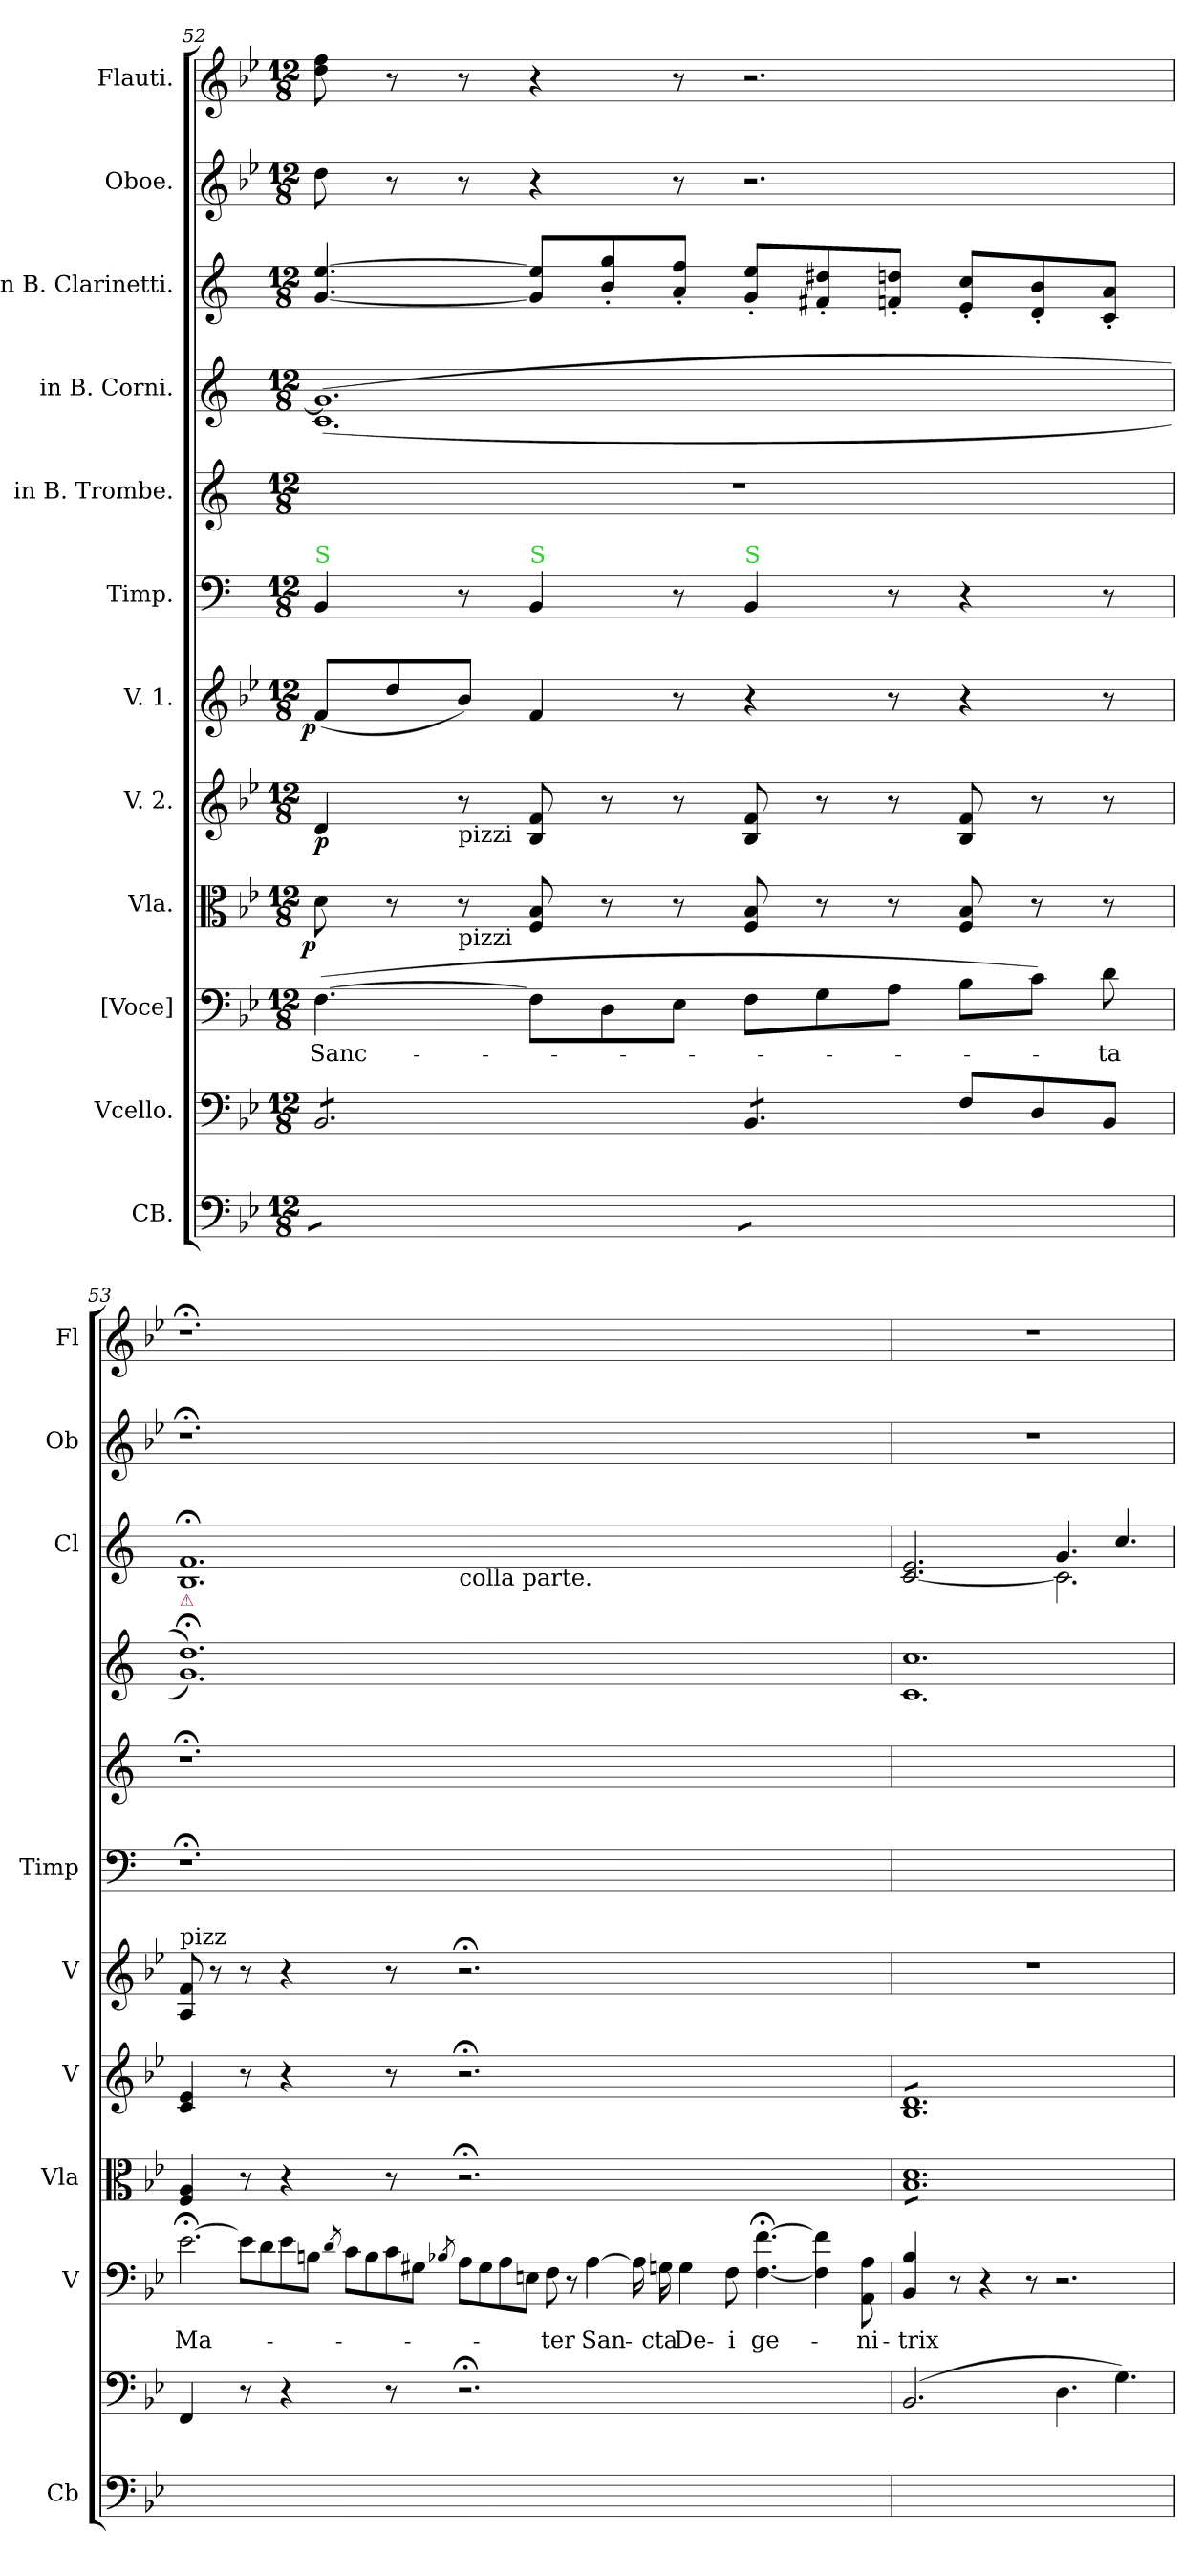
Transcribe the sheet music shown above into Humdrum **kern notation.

**kern	**kern	**kern	**text	**kern	**dynam	**kern	**dynam	**kern	**dynam	**kern	**kern	**kern	**kern	**kern	**kern
*part12	*part11	*part10	*part10	*part9	*part9	*part8	*part8	*part7	*part7	*part6	*part5	*part4	*part3	*part2	*part1
*staff12	*staff11	*staff10	*staff10	*staff9	*staff9	*staff8	*staff8	*staff7	*staff7	*staff6	*staff5	*staff4	*staff3	*staff2	*staff1
*I"CB.	*I"Vcello.	*I"[Voce]	*	*I"Vla.	*	*I"V. 2.	*	*I"V. 1.	*	*I"Timp.	*I"in B. Trombe.	*I"in B. Corni.	*I"in B. Clarinetti.	*I"Oboe.	*I"Flauti.
*I'Cb	*	*I'V	*	*I'Vla	*	*I'V	*	*I'V	*	*I'Timp	*	*	*I'Cl	*I'Ob	*I'Fl
*clefF4	*clefF4	*clefF4	*	*clefC3	*	*clefG2	*	*clefG2	*	*clefF4	*clefG2	*clefG2	*clefG2	*clefG2	*clefG2
*	*	*	*	*	*	*	*	*	*	*	*ITrd1c2	*ITrd1c2	*ITrd1c2	*	*
*k[b-e-]	*k[b-e-]	*k[b-e-]	*	*k[b-e-]	*	*k[b-e-]	*	*k[b-e-]	*	*k[]	*k[b-e-]	*k[b-e-]	*k[b-e-]	*k[b-e-]	*k[b-e-]
*M12/8	*M12/8	*M12/8	*	*M12/8	*	*M12/8	*	*M12/8	*	*M12/8	*M12/8	*M12/8	*M12/8	*M12/8	*M12/8
=52	=52	=52	=52	=52	=52	=52	=52	=52	=52	=52	=52	=52	=52	=52	=52
*	*	*	*	*	*	*	*	*	*	*	*	*^	*	*	*
!	!	!	!	!	!	!	!	!	!	!LO:TX:a:color=limegreen:t=S	!	!	!	!	!	!
!	!	!	!	!	!LO:DY:rj	!	!	!	!LO:DY:rj	!	!	!	!	!	!	!
*tremolo	*	*	*	*	*	*	*	*	*	*	*	*	*	*	*	*
*	*tremolo	*	*	*	*	*	*	*	*	*	*	*	*	*	*	*
8BB-/yyL	8BB-/L	([4.F\	Sanc-	8d\	p	4d/	p	(8f/L	p	4BB/	1.r	(1.f]	(1.B-	[4.f/ [4.dd/	8dd\	8dd\ 8ff\
8BB-/yy	8BB-/	.	.	8r	.	.	.	8dd/	.	.	.	.	.	.	8r	8r
!	!	!	!	!	!	!LO:TX:b:t=pizzi	!	!	!	!	!	!	!	!	!	!
!	!	!	!	!LO:TX:b:t=pizzi	!	!	!	!	!	!	!	!	!	!	!	!
8BB-/yy	8BB-/	.	.	8r	.	8r	.	8b-/J)	.	8r	.	.	.	.	8r	8r
!	!	!	!	!	!	!	!	!	!	!LO:TX:a:color=limegreen:t=S	!	!	!	!	!	!
8BB-/yy	8BB-/	8F\L]	.	8F/ 8B-/	.	8B-/ 8f/	.	4f/	.	4BB/	.	.	.	8f]/ 8dd]/L	4r	4r
8BB-/yy	8BB-/	8D\	.	8r	.	8r	.	.	.	.	.	.	.	8a'/ 8ff'/	.	.
8BB-/yyJ	8BB-/J	8E-\J	.	8r	.	8r	.	8r	.	8r	.	.	.	8g'/ 8ee-'/J	8r	8r
!	!	!	!	!	!	!	!	!	!	!LO:TX:a:color=limegreen:t=S	!	!	!	!	!	!
8BB-/yyL	8BB-/L	8F\L	.	8F/ 8B-/	.	8B-/ 8f/	.	4r	.	4BB/	.	.	.	8f'/ 8dd'/L	2.r	2.r
8BB-/yy	8BB-/	8G\	.	8r	.	8r	.	.	.	.	.	.	.	8en'/ 8cc#X'/	.	.
8BB-/yyJ	8BB-/J	8A\J	.	8r	.	8r	.	8r	.	8r	.	.	.	8e-X'/ 8ccn'/J	.	.
*	*Xtremolo	*	*	*	*	*	*	*	*	*	*	*	*	*	*	*
*Xtremolo	*	*	*	*	*	*	*	*	*	*	*	*	*	*	*	*
8F/Lyy	8F/L	8B-\L	.	8F/ 8B-/	.	8B-/ 8f/	.	4r	.	4r	.	.	.	8d'/ 8b-'/L	.	.
8D/yy	8D/	8c\J)	.	8r	.	8r	.	.	.	.	.	.	.	8c'/ 8a'/	.	.
8BB-/Jyy	8BB-/J	8d\	-ta	8r	.	8r	.	8r	.	8r	.	.	.	8B-'/ 8g'/J	.	.
=53	=53	=53	=53	=53	=53	=53	=53	=53	=53	=53	=53	=53	=53	=53	=53	=53
!	!	!	!	!	!	!	!	!	!	!	!	!LO:TX:a:color=crimson:t=⚠	!	!	!	!
!	!	!	!	!	!	!	!	!LO:TX:a:t=pizz	!	!	!	!	!	!	!	!
!	!	!LO:N:vis=2.	!	!	!	!	!	!	!	!	!	!	!	!	!	!
*	*	*	*	*	*	*	*	*	*	*	*	*	*	*^	*	*
4FF/yy	4FF/	[4e-;<\	Ma-	4F/ 4A/	.	4c/ 4e-/	.	8A/ 8f/	.	1.r;<	1.r;<	1.cc;<)	1.f)	1.A;< 1.e-;<	2.ryy	1.r;<	1.r;<
.	.	.	.	.	.	.	.	8r	.	.	.	.	.	.	.	.	.
!	!	!LO:N:vis=8	!	!	!	!	!	!	!	!	!	!	!	!	!	!	!
8ryy	8r	16e-\L]	.	8r	.	8r	.	8r	.	.	.	.	.	.	.	.	.
!	!	!LO:N:vis=8	!	!	!	!	!	!	!	!	!	!	!	!	!	!	!
.	.	16d\	.	.	.	.	.	.	.	.	.	.	.	.	.	.	.
!	!	!LO:N:vis=8	!	!	!	!	!	!	!	!	!	!	!	!	!	!	!
4ryy	4r	16e-\	.	4r	.	4r	.	4r	.	.	.	.	.	.	.	.	.
!	!	!LO:N:vis=8	!	!	!	!	!	!	!	!	!	!	!	!	!	!	!
.	.	16Bn\J	.	.	.	.	.	.	.	.	.	.	.	.	.	.	.
.	.	8qd/	.	.	.	.	.	.	.	.	.	.	.	.	.	.	.
!	!	!LO:N:vis=8	!	!	!	!	!	!	!	!	!	!	!	!	!	!	!
.	.	16c\L	.	.	.	.	.	.	.	.	.	.	.	.	.	.	.
!	!	!LO:N:vis=8	!	!	!	!	!	!	!	!	!	!	!	!	!	!	!
.	.	16B\	.	.	.	.	.	.	.	.	.	.	.	.	.	.	.
!	!	!LO:N:vis=8	!	!	!	!	!	!	!	!	!	!	!	!	!	!	!
8ryy	8r	16c\	.	8r	.	8r	.	8r	.	.	.	.	.	.	.	.	.
!	!	!LO:N:vis=8	!	!	!	!	!	!	!	!	!	!	!	!	!	!	!
.	.	16G#X\J	.	.	.	.	.	.	.	.	.	.	.	.	.	.	.
.	.	8qB-X/	.	.	.	.	.	.	.	.	.	.	.	.	.	.	.
!	!	!	!	!	!	!	!	!	!	!	!	!	!	!	!LO:TX:b:t=colla parte.	!	!
!	!	!LO:N:vis=8	!	!	!	!	!	!	!	!	!	!	!	!	!	!	!
2.ryy	2.r;<	16A\L	.	2.r;<	.	2.r;<	.	2.r;<	.	.	.	.	.	.	1...ryy	.	.
!	!	!LO:N:vis=8	!	!	!	!	!	!	!	!	!	!	!	!	!	!	!
.	.	16G#\	.	.	.	.	.	.	.	.	.	.	.	.	.	.	.
!	!	!LO:N:vis=8	!	!	!	!	!	!	!	!	!	!	!	!	!	!	!
.	.	16A\	.	.	.	.	.	.	.	.	.	.	.	.	.	.	.
!	!	!LO:N:vis=8	!	!	!	!	!	!	!	!	!	!	!	!	!	!	!
.	.	16En\J	.	.	.	.	.	.	.	.	.	.	.	.	.	.	.
!	!	!LO:N:vis=8	!	!	!	!	!	!	!	!	!	!	!	!	!	!	!
.	.	16F\	-ter	.	.	.	.	.	.	.	.	.	.	.	.	.	.
!	!	!LO:N:vis=8	!	!	!	!	!	!	!	!	!	!	!	!	!	!	!
.	.	16r	.	.	.	.	.	.	.	.	.	.	.	.	.	.	.
.	.	[4A\	San-	.	.	.	.	.	.	.	.	.	.	.	.	.	.
.	.	16A\]	.	.	.	.	.	.	.	.	.	.	.	.	.	.	.
.	.	16Gn\	-cta	.	.	.	.	.	.	.	.	.	.	.	.	.	.
2.ryy	2.ryy	4G\	De-	2.ryy	.	2.ryy	.	2.ryy	.	2.ryy	2.ryy	2.ryy	2.ryy	2.ryy	.	2.ryy	2.ryy
.	.	8F\	-i	.	.	.	.	.	.	.	.	.	.	.	.	.	.
.	.	[4.F;<\ [4.f;<\	ge-	.	.	.	.	.	.	.	.	.	.	.	.	.	.
4.ryy	4.ryy	4F]\ 4f]\	.	4.ryy	.	4.ryy	.	4.ryy	.	4.ryy	4.ryy	4.ryy	4.ryy	4.ryy	.	4.ryy	4.ryy
.	.	8AA\ 8A\	-ni-	.	.	.	.	.	.	.	.	.	.	.	.	.	.
=54	=54	=54	=54	=54	=54	=54	=54	=54	=54	=54	=54	=54	=54	=54	=54	=54	=54
!	!	!	!	!	!	!LO:TX:a:t=arco	!	!	!	!	!	!	!	!	!	!	!
!	!	!	!	!LO:TX:b:t=arco	!	!	!	!	!	!	!	!	!	!	!	!	!
*	*	*	*	*tremolo	*	*	*	*	*	*	*	*	*	*	*	*	*
*	*	*	*	*	*	*tremolo	*	*	*	*	*	*	*	*	*	*	*
2.BB-/yy	(2.BB-/	4BB-/ 4B-/	-trix	8B-\ 8d\L	.	8B-/ 8d/L	.	1.r	.	1.ryy	1.ryy	1.b-	1.B-	[2.B-/ 2.d/	4.ryy	1.r	1.r
.	.	.	.	8B-\ 8d\	.	8B-/ 8d/	.	.	.	.	.	.	.	.	.	.	.
.	.	8r	.	8B-\ 8d\	.	8B-/ 8d/	.	.	.	.	.	.	.	.	.	.	.
.	.	4r	.	8B-\ 8d\	.	8B-/ 8d/	.	.	.	.	.	.	.	.	4.ryy	.	.
.	.	.	.	8B-\ 8d\	.	8B-/ 8d/	.	.	.	.	.	.	.	.	.	.	.
.	.	8r	.	8B-\ 8d\	.	8B-/ 8d/	.	.	.	.	.	.	.	.	.	.	.
4.D\yy	4.D\	2.r	.	8B-\ 8d\	.	8B-/ 8d/	.	.	.	.	.	.	.	4.f/	2.B-\]	.	.
.	.	.	.	8B-\ 8d\	.	8B-/ 8d/	.	.	.	.	.	.	.	.	.	.	.
.	.	.	.	8B-\ 8d\	.	8B-/ 8d/	.	.	.	.	.	.	.	.	.	.	.
4.G\yy	4.G\)	.	.	8B-\ 8d\	.	8B-/ 8d/	.	.	.	.	.	.	.	4.b-/	.	.	.
.	.	.	.	8B-\ 8d\	.	8B-/ 8d/	.	.	.	.	.	.	.	.	.	.	.
.	.	.	.	8B-\ 8d\J	.	8B-/ 8d/J	.	.	.	.	.	.	.	.	.	.	.
*	*	*	*	*	*	*Xtremolo	*	*	*	*	*	*	*	*	*	*	*
*	*	*	*	*Xtremolo	*	*	*	*	*	*	*	*	*	*	*	*	*
*	*	*	*	*	*	*	*	*	*	*	*	*v	*v	*	*	*	*
*	*	*	*	*	*	*	*	*	*	*	*	*	*v	*v	*	*
=	=	=	=	=	=	=	=	=	=	=	=	=	=	=	=
*-	*-	*-	*-	*-	*-	*-	*-	*-	*-	*-	*-	*-	*-	*-	*-
